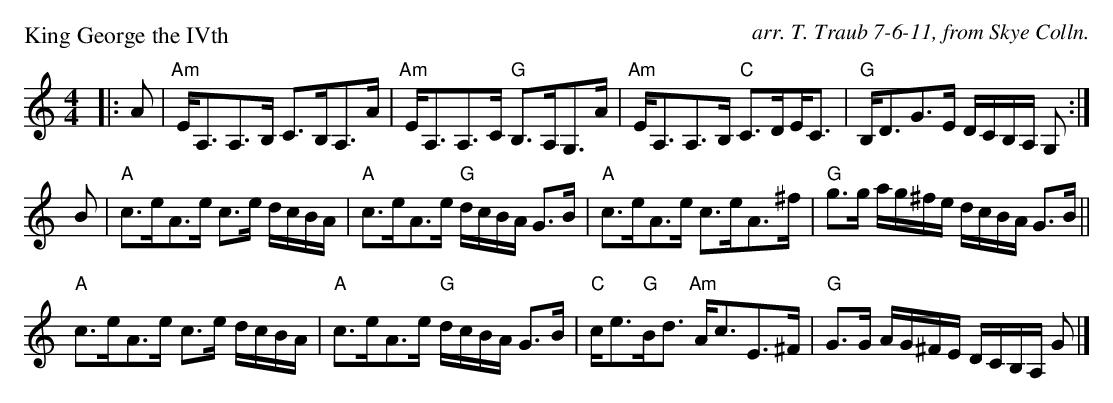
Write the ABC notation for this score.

X:1
P: King George the IVth
C: arr. T. Traub 7-6-11, from Skye Colln.
M: 4/4
L: 1/8
K: Am
|: A|"Am"E<A,A,>B, C>B,A,>A|"Am"E<A,A,>C "G"B,>A,G,>A|"Am"E<A,A,>B, "C"C>D!beambr1!E<C|"G"B,<DG>E D/C/B,/A,/ G, :|
B|"A"c>eA>e c>e d/c/B/A/|"A"c>eA>e "G"d/c/B/A/ G>B|"A"c>eA>e c>eA>^f|"G"g>g a/g/^f/e/ d/c/B/A/ G>B||
"A"c>eA>e c>e d/c/B/A/|"A"c>eA>e "G"d/c/B/A/ G>B|"C"c<e"G"B<d "Am"A<cE>^F|"G"G>G A/G/^F/E/ D/C/B,/A,/ G |]
